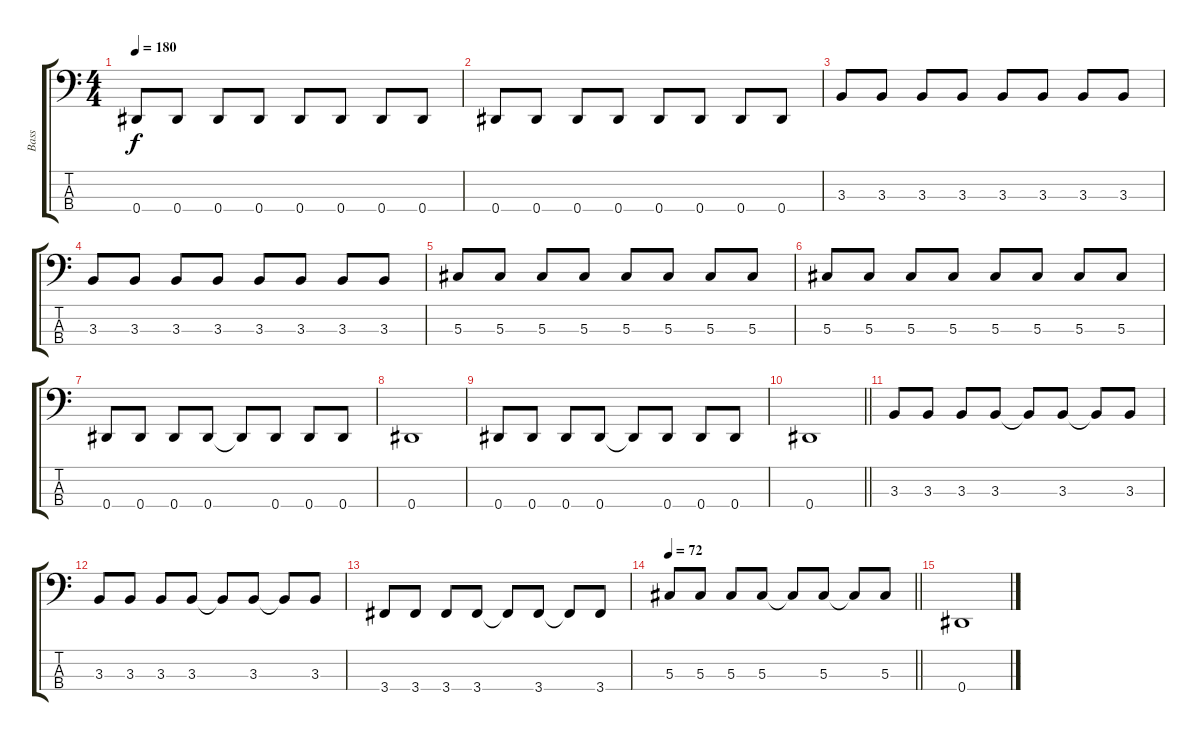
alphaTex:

\track ("Bass" "Bass") {instrument electricbasspick}
\staff {score tabs}
\tuning (Gb2 Db2 Ab1 Eb1) {hide}
\ts (4 4)
\tempo 180
\clef f4
\ks c
0.4.8{dy f} 0.4.8 0.4.8 0.4.8 0.4.8 0.4.8 0.4.8 0.4.8 |
0.4.8 0.4.8 0.4.8 0.4.8 0.4.8 0.4.8 0.4.8 0.4.8 |
3.3.8 3.3.8 3.3.8 3.3.8 3.3.8 3.3.8 3.3.8 3.3.8 |
3.3.8 3.3.8 3.3.8 3.3.8 3.3.8 3.3.8 3.3.8 3.3.8 |
5.3.8 5.3.8 5.3.8 5.3.8 5.3.8 5.3.8 5.3.8 5.3.8 |
5.3.8 5.3.8 5.3.8 5.3.8 5.3.8 5.3.8 5.3.8 5.3.8 |
0.4.8 0.4.8 0.4.8 0.4.8 0.4{t}.8 0.4.8 0.4.8 0.4.8 |
0.4.1 |
0.4.8 0.4.8 0.4.8 0.4.8 0.4{t}.8 0.4.8 0.4.8 0.4.8 |
\barLineRight lightlight
0.4.1 |
3.3.8 3.3.8 3.3.8 3.3.8 3.3{t}.8 3.3.8 3.3{t}.8 3.3.8 |
3.3.8 3.3.8 3.3.8 3.3.8 3.3{t}.8 3.3.8 3.3{t}.8 3.3.8 |
3.4.8 3.4.8 3.4.8 3.4.8 3.4{t}.8 3.4.8 3.4{t}.8 3.4.8 |
\tempo 72
\barLineRight lightlight
5.3.8 5.3.8 5.3.8 5.3.8 5.3{t}.8 5.3.8 5.3{t}.8 5.3.8 |
0.4.1
